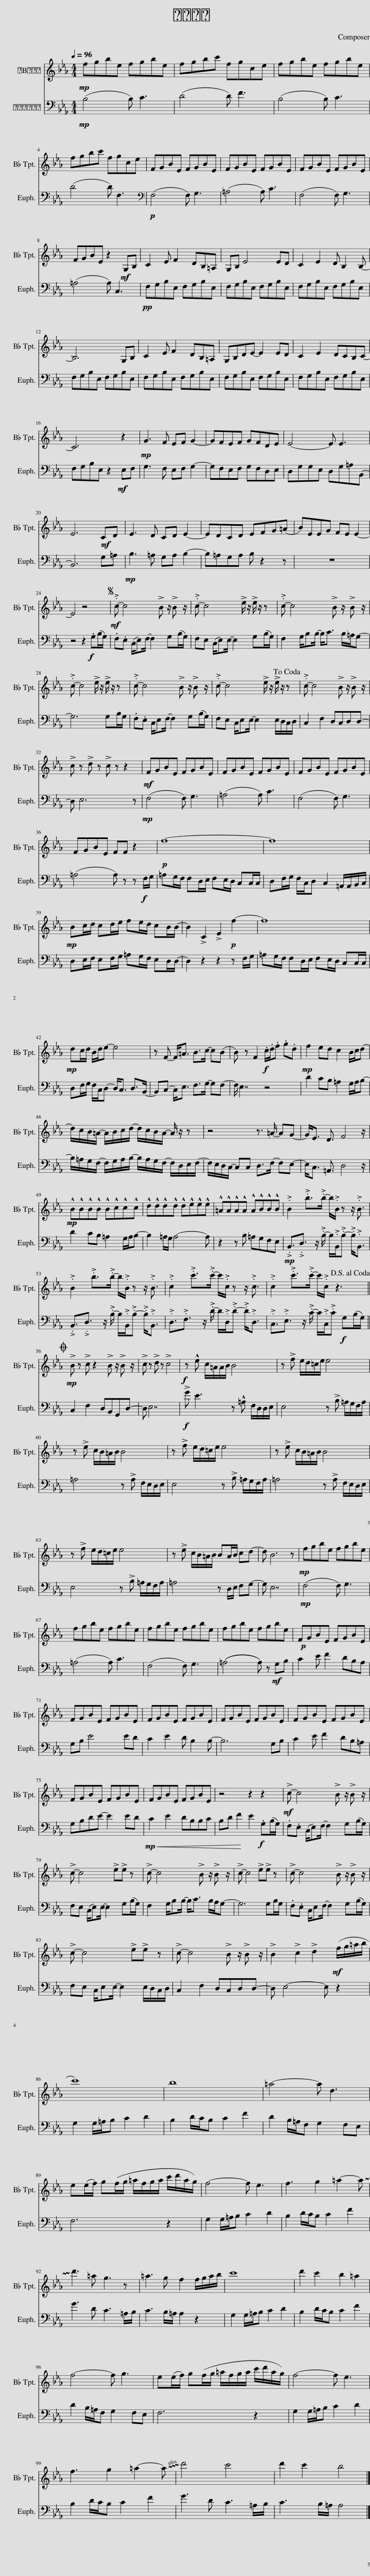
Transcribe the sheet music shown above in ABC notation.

X:1
%%score 1 2
L:1/8
Q:1/4=96
M:4/4
I:linebreak $
K:Eb
V:1 treble transpose=-2
V:2 bass
V:1
[K:Eb]!mp! g=ac'f gac'f | g=ac'd' gadf | g=ac'f gac'f |$ g=ac'd' gadf | G=AcF GAcF | %5
 G=AcF GAcF | G=AcF GAcF |$ G=AcF z2!mf! =A,C | D2 F G2 =EC=B, | =A,C F4 F=E | %10
 D2 F2 =E C2 C- |$ C6 =A,C | D2 F G2 =EC=B, | =A,C=EF- F2 FE | D2 F2 =EDCD- |$ %15
 D6 z2 |!mp! =A3 G FG A2- | AGFG =AG=EF | F4- F F3 |$[K:Eb] F6!mf! D=E | %20
 F3 =E DE F2- | F=EDE FG=A(=B | c)FF=A GF F2- |$[K:Eb] F4 z4 |S!mf! .d- d4 !>!c z/ !>!c z/ | %25
 .d- d4 !>!f/ z/ !>!f/ z/ z | .d- d4 !>!c z/ !>!c z/ |$ .d- d4 !>!f/ z/ !>!f/ z/ z | .d- d4 !>!c z/ !>!c z/ | .d- d4 !>!f/ z/ !>!f/ z/ z!dacoda! | %30
 .d- d4 !>!c z/ !>!c z/ |$ !>!d z !>!=e z !>!d z z2 |!mf! G=AcF GAcF | G=AcF GAcF | G=AcF GAcF |$ %35
 G=AcF GG z2 |!p! g8- | g8 |$!mp! cd/=e/ de/f/ gf/e/ dc/c/- | c2 !>!D2 !>!F2!p! g2- | %40
 g8 |$!mp! =ed/e/ c/e/f- f4 | z G- G<=B c>d- d(c | c) z G2!f! .d/.=e/.g .=a.e |!mp! g2 f=e d2 c/d/e- |$ %45
[K:Eb] e/d/c/=B/- B/c/d/=e/- e/d/c/B/- B/ z/ z | z4 z3/2 =B/- B=A- | A<F =E3/2 G4 z/ |$!mp! !^!c!^!c!^!c!^!c !^!c!^!d!^!d!^!d | !^!=e!^!e!^!e!^!e !^!e!^!f!^!f!^!f | %50
 !^!=B!^!B!^!B!^!B !^!B!^!c!^!c!^!c | .c2 .c'>.c'- c'/.c/ z z/ .c3/2 |$ .c2 .c'>.c'- c'/.c/ z z/ .c3/2 | .d2 .d'>.d'- d'/.d/ z z/ .d3/2 | .d2 .d'>.d'- d'/.d/ z3!D.S.! ||$ %55
O!mp! !>!c z !>!d z2 !>!c z/ !>!c z/ | !>!d z !>!=e z !>!d4 |!f! z !^!f d/=B/B/c/ c4 | z !>!g f/=e/=d/f/ f4 |$ z !>!f d/c/=B/c/ c4 | %60
 z !>!g f/=e/=d/f/ f4 | z !>!f d/c/=B/c/ c4 |$ z !>!g f/=e/=d/f/ f4 | z !>!f d/c/=B/c/ cB/c/ d=e- | e c6 z | %65
!mp! g=ac'f gac'f |$ g=ac'f gac'f | g=ac'f gac'f | g=ac'f gac'f |!p! G=AcF GAcF |$ %70
 G=AcF GAcF | G=AcF GAcF | G=AcF GAcF | G=AcF GAcF |$ G=AcF GAcF | %75
 G=AcF GAcF | z4 z2 z2 |!mf! !>!d- d4 !>!c z/ !>!c z/ |$ !>!d- d4 !>!f!>!f z | !>!d- d4 !>!c z/ !>!c z/ | %80
 !>!d- d4 !>!f!>!f z | !>!d- d4 !>!c z/ !>!c z/ |$ !>!d- d4 !>!f!>!f z | !>!d- d4 !>!c z/ !>!c z/ | !>!c2 !>!d2 !>!=e2!mf! (g/=a/=b/c'/ |$ %85
 d'8) | c'8 | =b4- b =e3 |$ f(f/g/) =a(g/a/ =b/g/a/b/ d'/=e'/b/a/) | g4- g f3 | %90
 g3 =a2 =b2- !~(!b |$ !~)!=e'3 =b =a3 z | =b3 =a g2 g/a/b/c'/ | d'8 | =e'2 d'2 c'2 =b2 |$ %95
 g4- g =a3 | f(f/g/) =a(g/a/ =b/g/a/b/ d'/=e'/b/a/) | g4- g f3 |$ g3 =a2 =b2- !~(!b | !~)!=e'4 d'4 | %100
 =e'2 d'2 c'4 |] %101
V:2
!mp! (B,4 B,) C3 | (D4 D) F3 | (B,4 B,) C3 |$ (D4 D) F,3 |[K:bass]!p! (F,4 F,) G,3 | %5
 (=A,4 A,) C3 | (F,4 F,) G,3 |$ (=A,4 A,) C,3 |!pp! F,G,B,E, F,G,B,E, | F,G,B,E, F,G,B,E, | %10
 F,G,B,E, F,G,B,E, |$ F,G,B,E, F,G,B,E, | F,G,B,E, F,G,B,E, | F,G,B,E, F,G,B,E, | F,G,B,E, F,G,B,E, |$ %15
 F,G,B,E, z2!mf! E,F, | G,3 F, E,F, G,2- | G,F,E,F, G,F,D,E, | D,G,G,E, D,G,=A,B,,- |$[K:Eb] B,,6 G,=A, | %20
!mp! B,3 =A, G,A, B,2- | B,=A,G,A, B, z2 z | z8 |$[K:Eb] z4 z2!f! .G,(B,/G,/) | .F,.E, (C,/E,)F,/- F,2 G,(B,/G,/) | %25
 F,E, (C,/E,)E,/- E,2 G,(B,/G,/) | F,2 G,/B,B,/- B,<C B,/=A,/G,- |$ G,6 G,B,/G,/ | .F,.E, C,/E,F,/- F,2 G,(B,/G,/) | F,E, C,/E,E,/- E,2 E,/D,/C,/D,/ | %30
 C,2 F,2 D,C,D,D,- |$ D, E,6 z |!mp! (F,4 F,) G,3 | (=A,4 A,) C3 | (F,4 F,) G,3 |$ %35
 (=A,4 A,) z z!f! F,/G,/ | =A,G,/F,/ F,D,/E,/ F,E,/D,/ C,C,/C,/ | D,F,/G,/ F,/C,/D, C,2 =A,,/A,,/B,,/C,/ |$ D,E,/F,/ E,F,/G,/ =A,G,/F,/ E,D,/D,/- | D,2 z2 z2 z F,/G,/ | %40
 =A,G,/F,/ F,D,/E,/ F,E,/D,/ C,C,/C,/ |$ D,F,/G,/ F,/C,/D,- D,<C, D,>B,,- | B,,(C, C,<)E, F,>G,- G,F,- | F,/ E,7/2 z4 | D2 CB, =A,2 G,/A,/B,- |$ %45
[K:Eb] B,/=A,/G,/F,/- F,/G,/A,/B,/- B,/A,/G,/F,/- F,/D,/E,/F,/- | F,/E,/D,/C,/- C,C, D,>F,- F,E,- | E,<C, =A,,3/2 D,4 z/ |$ D2 CB, =A,2 G,/A,/B,- | B,2 =A,/G,/ A,4- A, | %50
 z2 z B, =A,G,F,E, |!mp! .B,,3/2.D,3/2 z/ .B,/- B,/.B,,/.B,- .B,<.B,, |$ .B,,3/2.D,3/2 z/ .B,/- B,/.B,,/.B,- .B,<.B,, | .D,3/2.F,3/2 z/ .D/- D/.D,/.D- .D<.D, | .C,3/2.E,3/2 z/ .C/- C/.C,/.C!f! G,(B,/G,/) ||$ %55
 C,2 F,2 D,B,,G,,D,- | D, E,7 |!f! !~(!!>!G !~)!E3 z !^!=A, F,/D,/D,/E,/ | E,4 z !>!B, =A,/G,/F,/A,/ |$ =A,4 z !>!A, F,/E,/D,/E,/ | %60
 E,4 z !>!B, =A,/G,/F,/A,/ | =A,4 z !>!A, F,/E,/D,/E,/ |$ E,4 z !>!B, =A,/G,/F,/A,/ | =A,4 z D,/E,/ F,G,- | G, E,7 | %65
!mp! (F,4 F,) G,3 |$ (=A,4 A,) C3 | (F,4 F,) G,3 | ((=A,4 A,)) z!mf! G,B, | C2 E F2 DB,A, |$ %70
 G,B, E4 ED | C2 E2 D B,2 B,- | B,6 G,B, | C2 E F2 DB,=A, |$ G,B,DE- E2 ED | %75
!mp!!<(! C2 E2 DB,B,C!<)! | B,D F2 E2!f! .G,(B,/G,/) | .F,.E, (C,/E,)F,/- F,2 G,(B,/G,/) |$ F,E, (C,/E,)E,/- E,2 G,(B,/G,/) | F,2 G,/B,B,/- B,<C B,/A,/G,- | %80
 G,6 G,B,/G,/ | .F,.E, C,/E,F,/- F,2 G,(B,/G,/) |$ F,E, C,/E,E,/- E,2 E,/D,/C,/D,/ | C,2 F,2 D,C,D,D,- | D, E,4- E, z2 |$ %85
 G,2 G,/=A,/B, C2 D2 | B,2 D/C/B, C2 F2 | D2 B,/=A,/F, G,2 F,E, |$ F,6 z2 | G,2 G,/=A,/B, C2 D2 | %90
 B,2 D/C/B, C2 F2 |$ G3 D C3 =A,/B,/ | C3 B,/=A,/ A,2 z2 | G,2 G,/=A,/B, C2 D2 | B,2 D/C/B, C2 F2 |$ %95
 D2 B,/=A,/F, G,2 F,E, | F,6 z2 | G,2 G,/=A,/B, C2 D2 |$ B,2 D/C/B, C2 F2 | G3 D C3 =A,/B,/ | %100
 C3 B,/=A,/ A,4 |] %101
